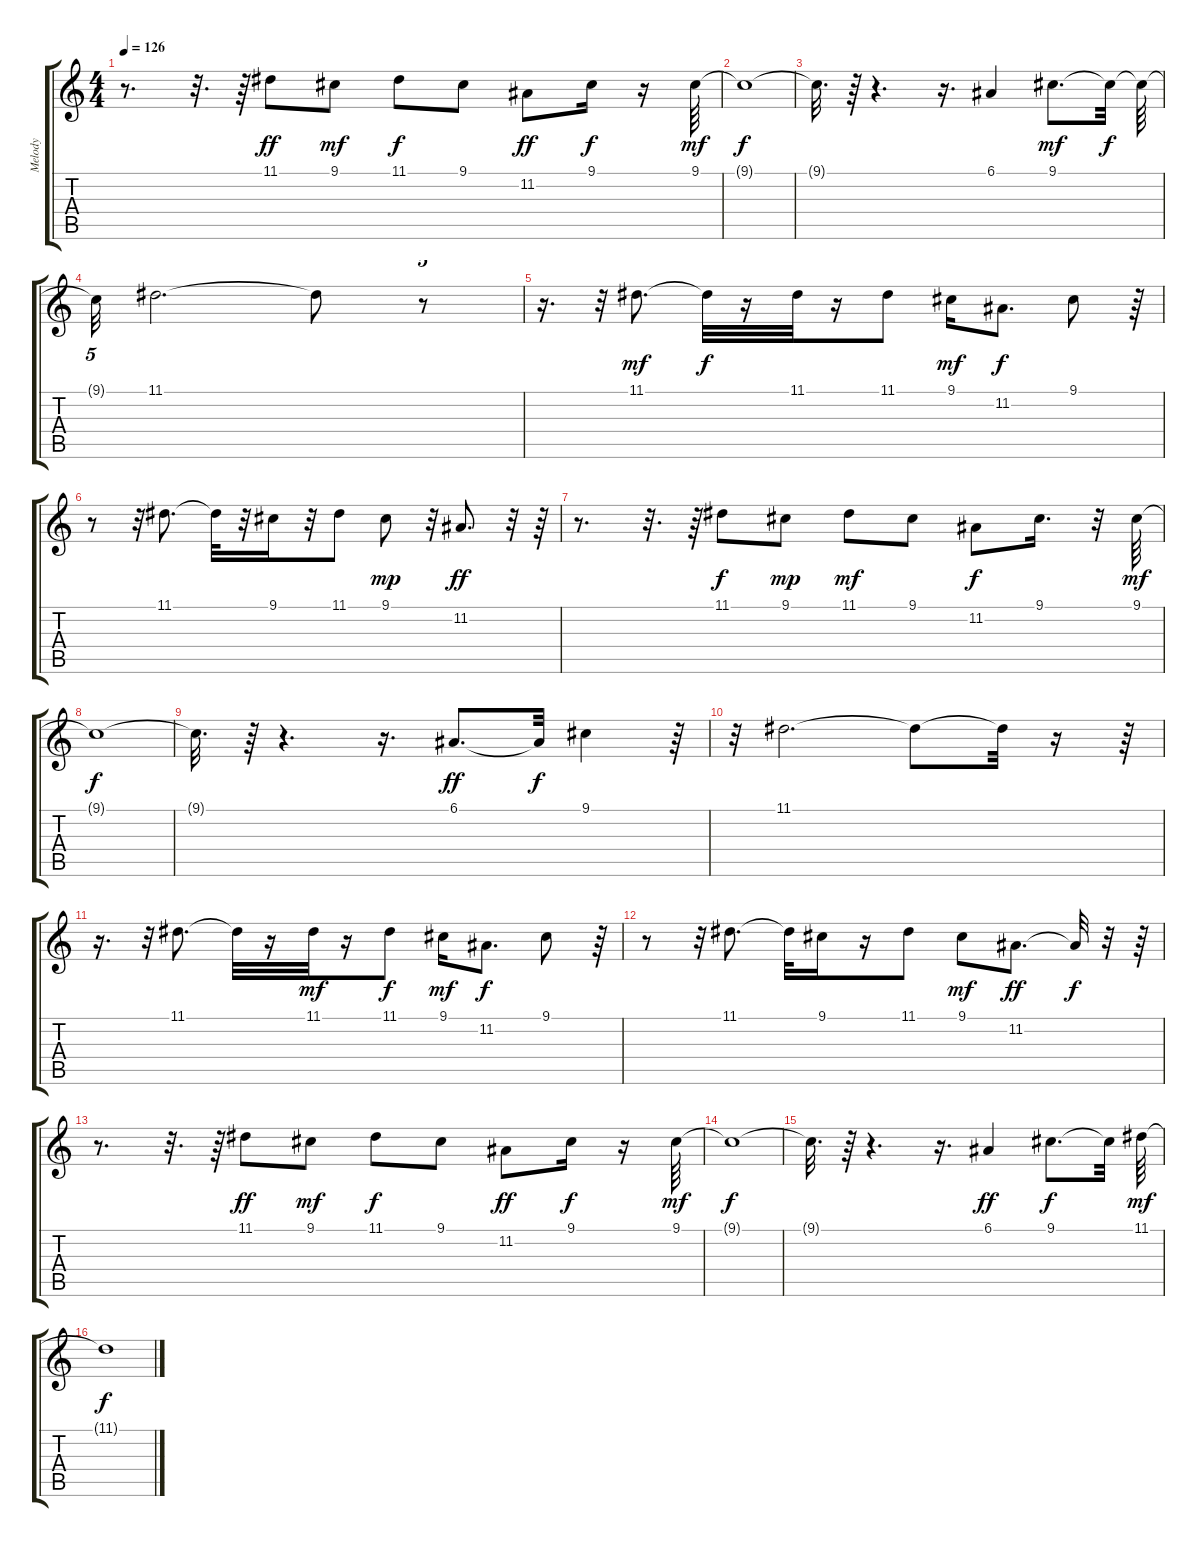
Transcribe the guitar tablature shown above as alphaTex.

\track ("Melody" "Melody") {instrument lead1square}
\staff {score tabs}
\tuning (E4 B3 G3 D3 A2 E2) {hide}
\ts (4 4)
\tempo 126
\clef g2
\ks c
r.8{d dy f} r.32{d} r.64 11.1.8{dy ff} 9.1.8{dy mf} 11.1.8{dy f} 9.1.8 11.2.8{dy ff} 9.1.16{dy f} r.16 9.1.64{dy mf} |
9.1{t}.1{dy f} |
9.1{t}.32{d} r.64 r.4{d} r.16{d} 6.1.4 9.1.8{d dy mf} 9.1{t}.32{dy f} 9.1{t}.64 |
9.1{t}.32{tu (5 4)} 11.1.2{d} 11.1{t}.8 r.8{tu (5 4)} |
r.16{d} r.32{tu (5 4)} 11.1.8{d dy mf} 11.1{t}.32{dy f} r.16 11.1.32 r.16 11.1.8 9.1.16{dy mf} 11.2.8{d dy f} 9.1.8 r.64 |
r.8 r.32{tu (5 4)} 11.1.8{d} 11.1{t}.32 r.32 9.1.16 r.32 11.1.8 9.1.8{dy mp} r.32 11.2.8{d dy ff} r.32 r.64 |
r.8{d} r.32{d} r.64 11.1.8{dy f} 9.1.8{dy mp} 11.1.8{dy mf} 9.1.8 11.2.8{dy f} 9.1.16{d} r.32 9.1.64{dy mf} |
9.1{t}.1{dy f} |
9.1{t}.32{d} r.64 r.4{d} r.16{d} 6.1.8{d dy ff} 6.1{t}.32{dy f} 9.1.4 r.64 |
r.32{tu (5 4)} 11.1.2{d} 11.1{t}.8 11.1{t}.32 r.16 r.64 |
r.16{d} r.32{tu (5 4)} 11.1.8{d} 11.1{t}.32 r.16 11.1.32{dy mf} r.16 11.1.8{dy f} 9.1.16{dy mf} 11.2.8{d dy f} 9.1.8 r.64 |
r.8 r.32{tu (5 4)} 11.1.8{d} 11.1{t}.32 9.1.16 r.16 11.1.8 9.1.8{dy mf} 11.2.8{d dy ff} 11.2{t}.32{dy f} r.32 r.64 |
r.8{d} r.32{d} r.64 11.1.8{dy ff} 9.1.8{dy mf} 11.1.8{dy f} 9.1.8 11.2.8{dy ff} 9.1.16{dy f} r.16 9.1.64{dy mf} |
9.1{t}.1{dy f} |
9.1{t}.32{d} r.64 r.4{d} r.16{d} 6.1.4{dy ff} 9.1.8{d dy f} 9.1{t}.32 11.1.64{dy mf} |
11.1{t}.1{dy f}
